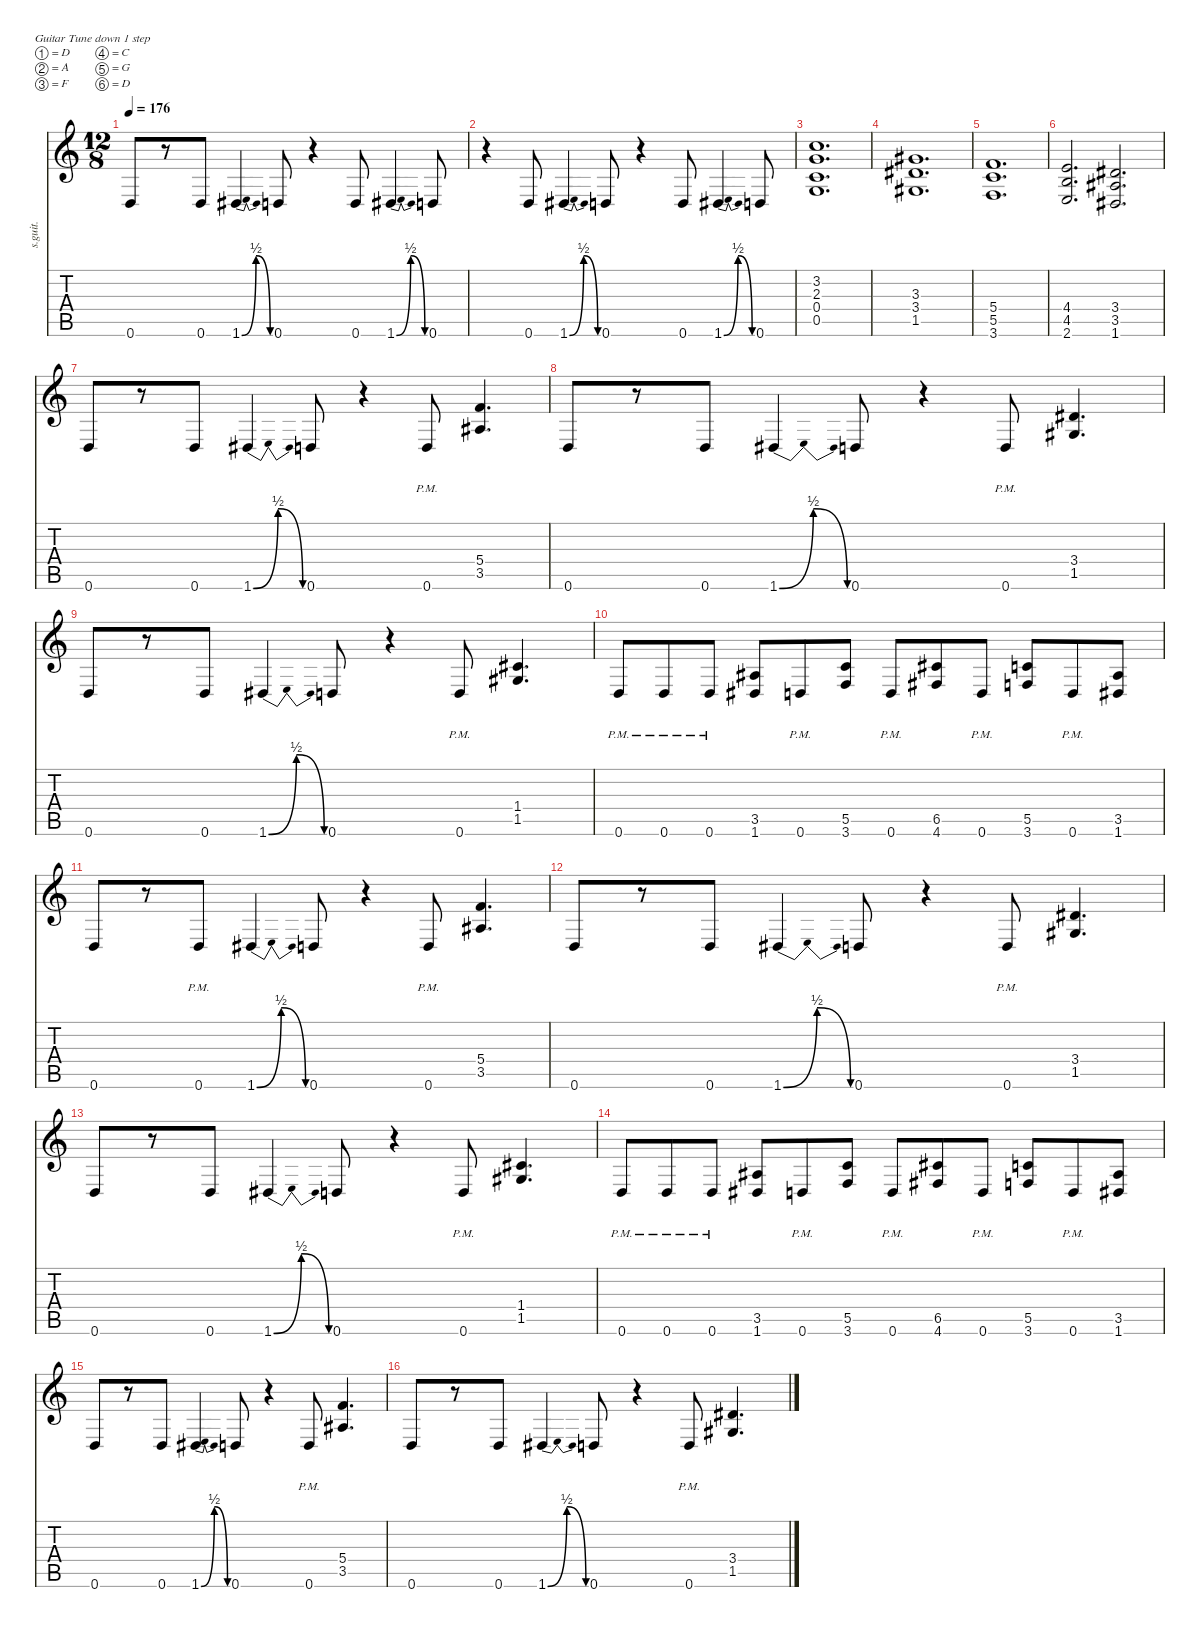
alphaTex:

\defaultSystemsLayout 4
\hideDynamics
\bracketExtendMode nobrackets
\track ("Dimebag  Darrell" "s.guit.") {instrument distortionguitar}
\staff {score tabs}
\tuning (D4 A3 F3 C3 G2 D2)
\ts (12 8)
\tempo 176
\clef g2
\ks c
0.6.8{lyrics (0 "") lyrics (1 "") lyrics (2 "") lyrics (3 "") lyrics (4 "") dy f} r.8 0.6.8{lyrics (0 "") lyrics (1 "") lyrics (2 "") lyrics (3 "") lyrics (4 "")} 1.6{be (bendrelease 0 0 30 2 30 2 60 0) acc #}.4{lyrics (0 "") lyrics (1 "") lyrics (2 "") lyrics (3 "") lyrics (4 "")} 0.6.8{lyrics (0 "") lyrics (1 "") lyrics (2 "") lyrics (3 "") lyrics (4 "")} r.4 0.6.8{lyrics (0 "") lyrics (1 "") lyrics (2 "") lyrics (3 "") lyrics (4 "")} 1.6{be (bendrelease 0 0 30 2 30 2 60 0) acc #}.4{lyrics (0 "") lyrics (1 "") lyrics (2 "") lyrics (3 "") lyrics (4 "")} 0.6.8{lyrics (0 "") lyrics (1 "") lyrics (2 "") lyrics (3 "") lyrics (4 "")} |
r.4 0.6.8{lyrics (0 "") lyrics (1 "") lyrics (2 "") lyrics (3 "") lyrics (4 "")} 1.6{be (bendrelease 0 0 30 2 30 2 60 0) acc #}.4{lyrics (0 "") lyrics (1 "") lyrics (2 "") lyrics (3 "") lyrics (4 "")} 0.6.8{lyrics (0 "") lyrics (1 "") lyrics (2 "") lyrics (3 "") lyrics (4 "")} r.4 0.6.8{lyrics (0 "") lyrics (1 "") lyrics (2 "") lyrics (3 "") lyrics (4 "")} 1.6{be (bendrelease 0 0 30 2 30 2 60 0) acc #}.4{lyrics (0 "") lyrics (1 "") lyrics (2 "") lyrics (3 "") lyrics (4 "")} 0.6.8{lyrics (0 "") lyrics (1 "") lyrics (2 "") lyrics (3 "") lyrics (4 "")} |
(3.2 2.3 0.4 0.5).1{d lyrics (0 "") lyrics (1 "") lyrics (2 "") lyrics (3 "") lyrics (4 "")} |
(3.3{acc #} 3.4{acc #} 1.5{acc #}).1{d lyrics (0 "") lyrics (1 "") lyrics (2 "") lyrics (3 "") lyrics (4 "")} |
(5.4 5.5 3.6).1{d lyrics (0 "") lyrics (1 "") lyrics (2 "") lyrics (3 "") lyrics (4 "")} |
(4.4 4.5 2.6).2{d lyrics (0 "") lyrics (1 "") lyrics (2 "") lyrics (3 "") lyrics (4 "")} (3.4{acc #} 3.5{acc #} 1.6{acc #}).2{d lyrics (0 "") lyrics (1 "") lyrics (2 "") lyrics (3 "") lyrics (4 "")} |
0.6.8{lyrics (0 "") lyrics (1 "") lyrics (2 "") lyrics (3 "") lyrics (4 "")} r.8 0.6.8{lyrics (0 "") lyrics (1 "") lyrics (2 "") lyrics (3 "") lyrics (4 "")} 1.6{be (bendrelease 0 0 30 2 30 2 60 0) acc #}.4{lyrics (0 "") lyrics (1 "") lyrics (2 "") lyrics (3 "") lyrics (4 "")} 0.6.8{lyrics (0 "") lyrics (1 "") lyrics (2 "") lyrics (3 "") lyrics (4 "")} r.4 0.6{pm}.8{lyrics (0 "") lyrics (1 "") lyrics (2 "") lyrics (3 "") lyrics (4 "")} (5.4 3.5{acc #}).4{d lyrics (0 "") lyrics (1 "") lyrics (2 "") lyrics (3 "") lyrics (4 "")} |
0.6.8{lyrics (0 "") lyrics (1 "") lyrics (2 "") lyrics (3 "") lyrics (4 "")} r.8 0.6.8{lyrics (0 "") lyrics (1 "") lyrics (2 "") lyrics (3 "") lyrics (4 "")} 1.6{be (bendrelease 0 0 30 2 30 2 60 0) acc #}.4{lyrics (0 "") lyrics (1 "") lyrics (2 "") lyrics (3 "") lyrics (4 "")} 0.6.8{lyrics (0 "") lyrics (1 "") lyrics (2 "") lyrics (3 "") lyrics (4 "")} r.4 0.6{pm}.8{lyrics (0 "") lyrics (1 "") lyrics (2 "") lyrics (3 "") lyrics (4 "")} (3.4{acc #} 1.5{acc #}).4{d lyrics (0 "") lyrics (1 "") lyrics (2 "") lyrics (3 "") lyrics (4 "")} |
0.6.8{lyrics (0 "") lyrics (1 "") lyrics (2 "") lyrics (3 "") lyrics (4 "")} r.8 0.6.8{lyrics (0 "") lyrics (1 "") lyrics (2 "") lyrics (3 "") lyrics (4 "")} 1.6{be (bendrelease 0 0 30 2 30 2 60 0) acc #}.4{lyrics (0 "") lyrics (1 "") lyrics (2 "") lyrics (3 "") lyrics (4 "")} 0.6.8{lyrics (0 "") lyrics (1 "") lyrics (2 "") lyrics (3 "") lyrics (4 "")} r.4 0.6{pm}.8{lyrics (0 "") lyrics (1 "") lyrics (2 "") lyrics (3 "") lyrics (4 "")} (1.4{acc #} 1.5{acc #}).4{d lyrics (0 "") lyrics (1 "") lyrics (2 "") lyrics (3 "") lyrics (4 "")} |
0.6{pm}.8{lyrics (0 "") lyrics (1 "") lyrics (2 "") lyrics (3 "") lyrics (4 "")} 0.6{pm}.8{lyrics (0 "") lyrics (1 "") lyrics (2 "") lyrics (3 "") lyrics (4 "")} 0.6{pm}.8{lyrics (0 "") lyrics (1 "") lyrics (2 "") lyrics (3 "") lyrics (4 "")} (3.5{acc #} 1.6{acc #}).8{lyrics (0 "") lyrics (1 "") lyrics (2 "") lyrics (3 "") lyrics (4 "")} 0.6{pm}.8{lyrics (0 "") lyrics (1 "") lyrics (2 "") lyrics (3 "") lyrics (4 "")} (5.5 3.6).8{lyrics (0 "") lyrics (1 "") lyrics (2 "") lyrics (3 "") lyrics (4 "")} 0.6{pm}.8{lyrics (0 "") lyrics (1 "") lyrics (2 "") lyrics (3 "") lyrics (4 "")} (6.5{acc #} 4.6{acc #}).8{lyrics (0 "") lyrics (1 "") lyrics (2 "") lyrics (3 "") lyrics (4 "")} 0.6{pm}.8{lyrics (0 "") lyrics (1 "") lyrics (2 "") lyrics (3 "") lyrics (4 "")} (5.5 3.6).8{lyrics (0 "") lyrics (1 "") lyrics (2 "") lyrics (3 "") lyrics (4 "")} 0.6{pm}.8{lyrics (0 "") lyrics (1 "") lyrics (2 "") lyrics (3 "") lyrics (4 "")} (3.5{acc #} 1.6{acc #}).8{lyrics (0 "") lyrics (1 "") lyrics (2 "") lyrics (3 "") lyrics (4 "")} |
0.6.8{lyrics (0 "") lyrics (1 "") lyrics (2 "") lyrics (3 "") lyrics (4 "")} r.8 0.6{pm}.8{lyrics (0 "") lyrics (1 "") lyrics (2 "") lyrics (3 "") lyrics (4 "")} 1.6{be (bendrelease 0 0 30 2 30 2 60 0) acc #}.4{lyrics (0 "") lyrics (1 "") lyrics (2 "") lyrics (3 "") lyrics (4 "")} 0.6.8{lyrics (0 "") lyrics (1 "") lyrics (2 "") lyrics (3 "") lyrics (4 "")} r.4 0.6{pm}.8{lyrics (0 "") lyrics (1 "") lyrics (2 "") lyrics (3 "") lyrics (4 "")} (5.4 3.5{acc #}).4{d lyrics (0 "") lyrics (1 "") lyrics (2 "") lyrics (3 "") lyrics (4 "")} |
0.6.8{lyrics (0 "") lyrics (1 "") lyrics (2 "") lyrics (3 "") lyrics (4 "")} r.8 0.6.8{lyrics (0 "") lyrics (1 "") lyrics (2 "") lyrics (3 "") lyrics (4 "")} 1.6{be (bendrelease 0 0 30 2 30 2 60 0) acc #}.4{lyrics (0 "") lyrics (1 "") lyrics (2 "") lyrics (3 "") lyrics (4 "")} 0.6.8{lyrics (0 "") lyrics (1 "") lyrics (2 "") lyrics (3 "") lyrics (4 "")} r.4 0.6{pm}.8{lyrics (0 "") lyrics (1 "") lyrics (2 "") lyrics (3 "") lyrics (4 "")} (3.4{acc #} 1.5{acc #}).4{d lyrics (0 "") lyrics (1 "") lyrics (2 "") lyrics (3 "") lyrics (4 "")} |
0.6.8{lyrics (0 "") lyrics (1 "") lyrics (2 "") lyrics (3 "") lyrics (4 "")} r.8 0.6.8{lyrics (0 "") lyrics (1 "") lyrics (2 "") lyrics (3 "") lyrics (4 "")} 1.6{be (bendrelease 0 0 30 2 30 2 60 0) acc #}.4{lyrics (0 "") lyrics (1 "") lyrics (2 "") lyrics (3 "") lyrics (4 "")} 0.6.8{lyrics (0 "") lyrics (1 "") lyrics (2 "") lyrics (3 "") lyrics (4 "")} r.4 0.6{pm}.8{lyrics (0 "") lyrics (1 "") lyrics (2 "") lyrics (3 "") lyrics (4 "")} (1.4{acc #} 1.5{acc #}).4{d lyrics (0 "") lyrics (1 "") lyrics (2 "") lyrics (3 "") lyrics (4 "")} |
0.6{pm}.8{lyrics (0 "") lyrics (1 "") lyrics (2 "") lyrics (3 "") lyrics (4 "")} 0.6{pm}.8{lyrics (0 "") lyrics (1 "") lyrics (2 "") lyrics (3 "") lyrics (4 "")} 0.6{pm}.8{lyrics (0 "") lyrics (1 "") lyrics (2 "") lyrics (3 "") lyrics (4 "")} (3.5{acc #} 1.6{acc #}).8{lyrics (0 "") lyrics (1 "") lyrics (2 "") lyrics (3 "") lyrics (4 "")} 0.6{pm}.8{lyrics (0 "") lyrics (1 "") lyrics (2 "") lyrics (3 "") lyrics (4 "")} (5.5 3.6).8{lyrics (0 "") lyrics (1 "") lyrics (2 "") lyrics (3 "") lyrics (4 "")} 0.6{pm}.8{lyrics (0 "") lyrics (1 "") lyrics (2 "") lyrics (3 "") lyrics (4 "")} (6.5{acc #} 4.6{acc #}).8{lyrics (0 "") lyrics (1 "") lyrics (2 "") lyrics (3 "") lyrics (4 "")} 0.6{pm}.8{lyrics (0 "") lyrics (1 "") lyrics (2 "") lyrics (3 "") lyrics (4 "")} (5.5 3.6).8{lyrics (0 "") lyrics (1 "") lyrics (2 "") lyrics (3 "") lyrics (4 "")} 0.6{pm}.8{lyrics (0 "") lyrics (1 "") lyrics (2 "") lyrics (3 "") lyrics (4 "")} (3.5{acc #} 1.6{acc #}).8{lyrics (0 "") lyrics (1 "") lyrics (2 "") lyrics (3 "") lyrics (4 "")} |
0.6.8{lyrics (0 "") lyrics (1 "") lyrics (2 "") lyrics (3 "") lyrics (4 "")} r.8 0.6.8{lyrics (0 "") lyrics (1 "") lyrics (2 "") lyrics (3 "") lyrics (4 "")} 1.6{be (bendrelease 0 0 30 2 30 2 60 0) acc #}.4{lyrics (0 "") lyrics (1 "") lyrics (2 "") lyrics (3 "") lyrics (4 "")} 0.6.8{lyrics (0 "") lyrics (1 "") lyrics (2 "") lyrics (3 "") lyrics (4 "")} r.4 0.6{pm}.8{lyrics (0 "") lyrics (1 "") lyrics (2 "") lyrics (3 "") lyrics (4 "")} (5.4 3.5{acc #}).4{d lyrics (0 "") lyrics (1 "") lyrics (2 "") lyrics (3 "") lyrics (4 "")} |
0.6.8{lyrics (0 "") lyrics (1 "") lyrics (2 "") lyrics (3 "") lyrics (4 "")} r.8 0.6.8{lyrics (0 "") lyrics (1 "") lyrics (2 "") lyrics (3 "") lyrics (4 "")} 1.6{be (bendrelease 0 0 30 2 30 2 60 0) acc #}.4{lyrics (0 "") lyrics (1 "") lyrics (2 "") lyrics (3 "") lyrics (4 "")} 0.6.8{lyrics (0 "") lyrics (1 "") lyrics (2 "") lyrics (3 "") lyrics (4 "")} r.4 0.6{pm}.8{lyrics (0 "") lyrics (1 "") lyrics (2 "") lyrics (3 "") lyrics (4 "")} (3.4{acc #} 1.5{acc #}).4{d lyrics (0 "") lyrics (1 "") lyrics (2 "") lyrics (3 "") lyrics (4 "")}
